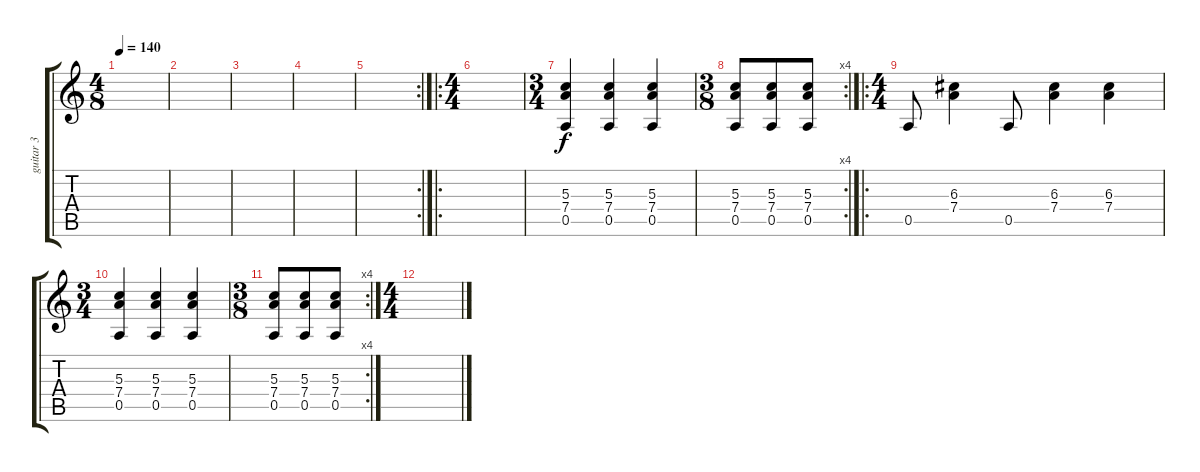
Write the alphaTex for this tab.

\track ("guitar 3" "guitar 3") {instrument overdrivenguitar}
\staff {score tabs}
\tuning (E4 B3 G3 D3 A2 E2) {hide}
\ts (4 8)
\tempo 140
\clef g2
\ks c
|
|
|
|
\rc 2
|
\ro
\ts (4 4)
|
\ts (3 4)
(5.3 7.4 0.5).4 (5.3 7.4 0.5).4 (5.3 7.4 0.5).4 |
\rc 4
\ts (3 8)
(5.3 7.4 0.5).8 (5.3 7.4 0.5).8 (5.3 7.4 0.5).8 |
\ro
\ts (4 4)
0.5.8{instrument distortionguitar} (6.3 7.4).4 0.5.8 (6.3 7.4).4 (6.3 7.4).4 |
\ts (3 4)
(5.3 7.4 0.5).4 (5.3 7.4 0.5).4 (5.3 7.4 0.5).4 |
\rc 4
\ts (3 8)
(5.3 7.4 0.5).8 (5.3 7.4 0.5).8 (5.3 7.4 0.5).8 |
\ts (4 4)
